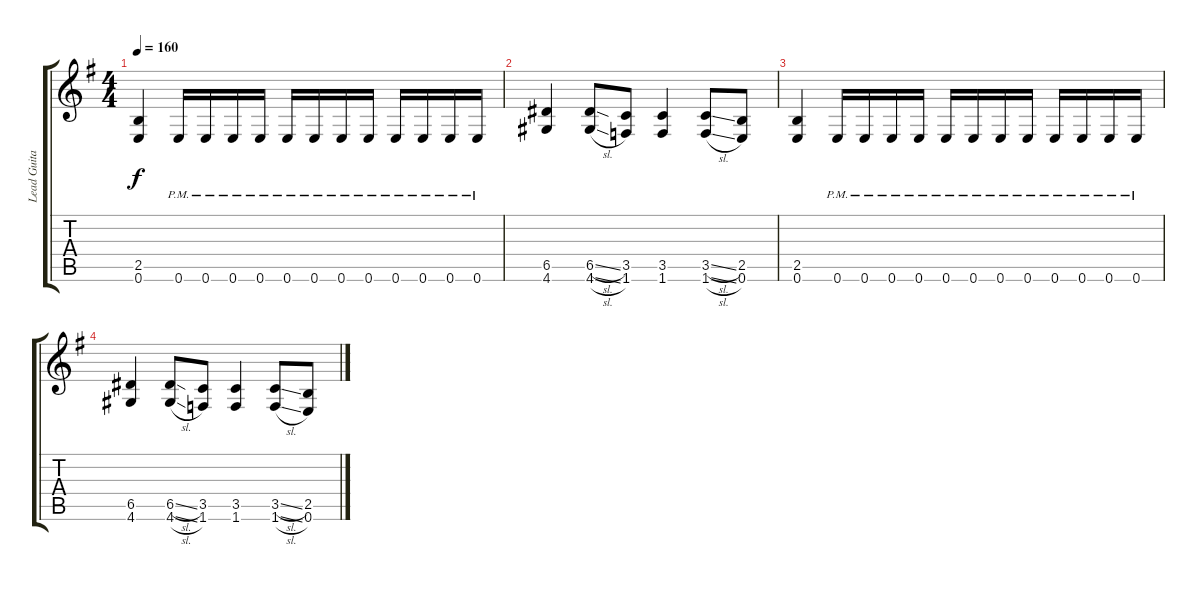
\track ("Lead Guitar" "Lead Guita") {instrument distortionguitar}
\staff {score tabs}
\tuning (E4 B3 G3 D3 A2 E2) {hide}
\ts (4 4)
\tempo 160
\clef g2
\ks g
(2.5 0.6).4{dy f} 0.6{pm}.16 0.6{pm}.16 0.6{pm}.16 0.6{pm}.16 0.6{pm}.16 0.6{pm}.16 0.6{pm}.16 0.6{pm}.16 0.6{pm}.16 0.6{pm}.16 0.6{pm}.16 0.6{pm}.16 |
(6.5 4.6).4 (6.5{sl} 4.6{sl}).8 (3.5 1.6).8 (3.5 1.6).4 (3.5{sl} 1.6{sl}).8 (2.5 0.6).8 |
(2.5 0.6).4 0.6{pm}.16 0.6{pm}.16 0.6{pm}.16 0.6{pm}.16 0.6{pm}.16 0.6{pm}.16 0.6{pm}.16 0.6{pm}.16 0.6{pm}.16 0.6{pm}.16 0.6{pm}.16 0.6{pm}.16 |
(6.5 4.6).4 (6.5{sl} 4.6{sl}).8 (3.5 1.6).8 (3.5 1.6).4 (3.5{sl} 1.6{sl}).8 (2.5 0.6).8
